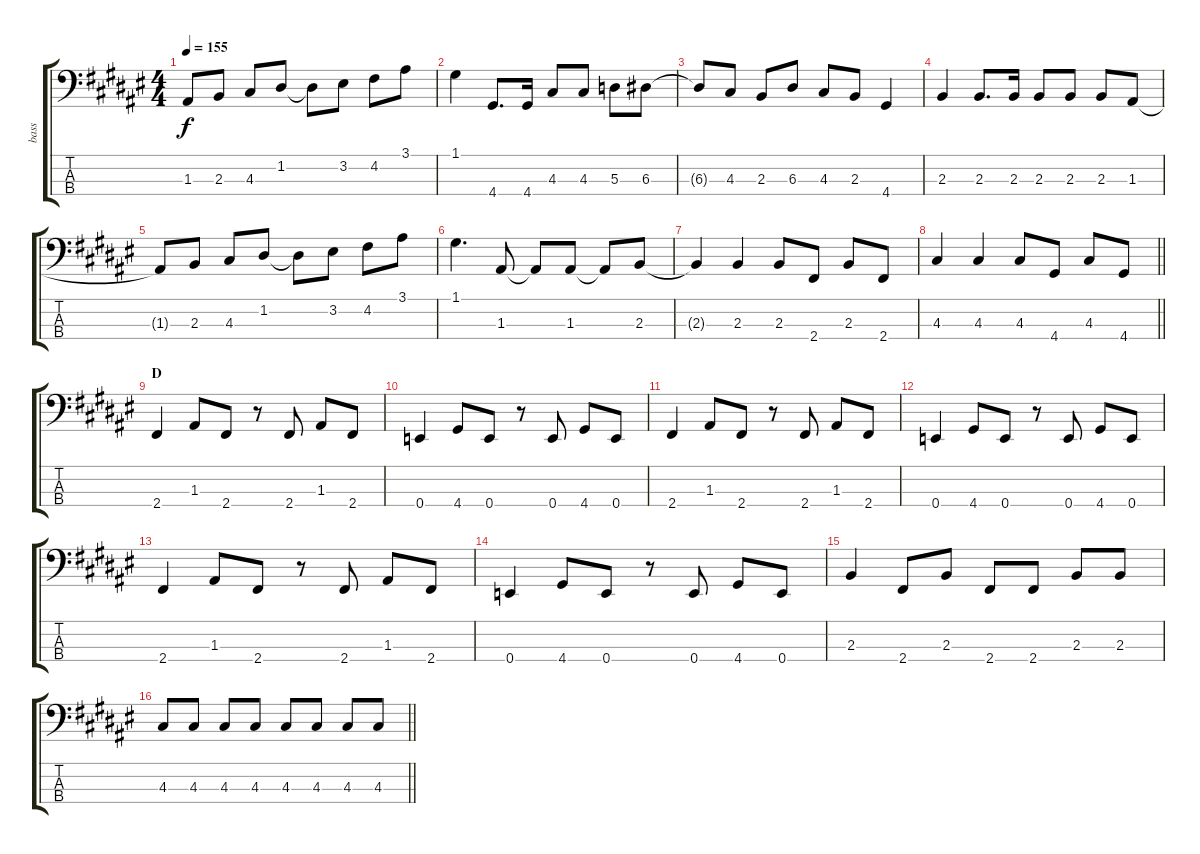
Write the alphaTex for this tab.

\track ("bass" "bass") {instrument electricbassfinger}
\staff {score tabs}
\tuning (G2 D2 A1 E1) {hide}
\ts (4 4)
\tempo 155
\clef f4
\ks f#
1.3{t}.8{dy f} 2.3.8 4.3.8 1.2.8 1.2{t}.8 3.2.8 4.2.8 3.1.8 |
1.1.4 4.4.8{d} 4.4.16 4.3.8 4.3.8 5.3.8 6.3.8 |
6.3{t}.8 4.3.8 2.3.8 6.3.8 4.3.8 2.3.8 4.4.4 |
2.3.4 2.3.8{d} 2.3.16 2.3.8 2.3.8 2.3.8 1.3.8 |
1.3{t}.8 2.3.8 4.3.8 1.2.8 1.2{t}.8 3.2.8 4.2.8 3.1.8 |
1.1.4{d} 1.3.8 1.3{t}.8 1.3.8 1.3{t}.8 2.3.8 |
2.3{t}.4 2.3.4 2.3.8 2.4.8 2.3.8 2.4.8 |
\barLineRight lightlight
4.3.4 4.3.4 4.3.8 4.4.8 4.3.8 4.4.8 |
\section ("" "D")
2.4.4 1.3.8 2.4.8 r.8 2.4.8 1.3.8 2.4.8 |
0.4.4 4.4.8 0.4.8 r.8 0.4.8 4.4.8 0.4.8 |
2.4.4 1.3.8 2.4.8 r.8 2.4.8 1.3.8 2.4.8 |
0.4.4 4.4.8 0.4.8 r.8 0.4.8 4.4.8 0.4.8 |
2.4.4 1.3.8 2.4.8 r.8 2.4.8 1.3.8 2.4.8 |
0.4.4 4.4.8 0.4.8 r.8 0.4.8 4.4.8 0.4.8 |
2.3.4 2.4.8 2.3.8 2.4.8 2.4.8 2.3.8 2.3.8 |
\barLineRight lightlight
4.3.8 4.3.8 4.3.8 4.3.8 4.3.8 4.3.8 4.3.8 4.3.8
